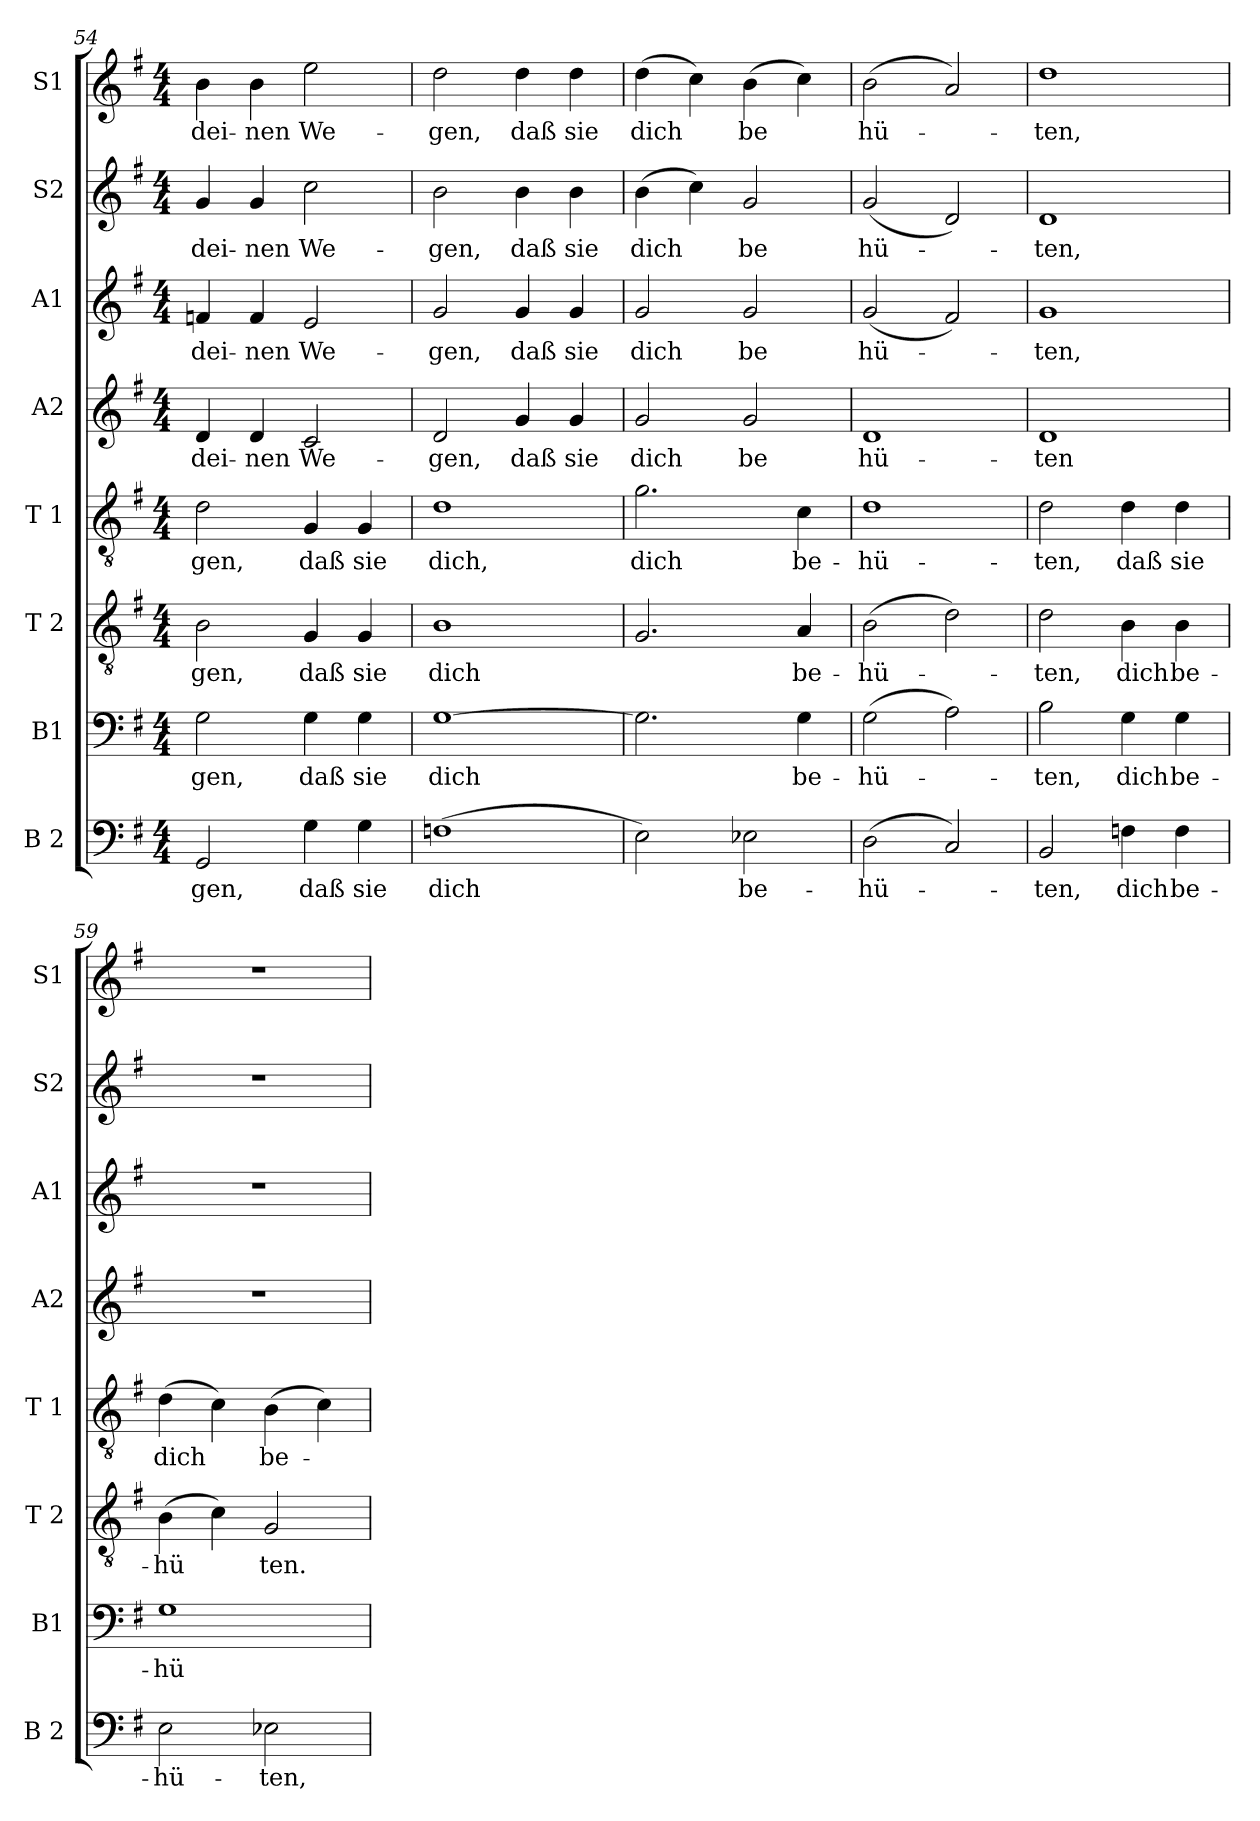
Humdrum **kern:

**kern	**text	**kern	**text	**kern	**text	**kern	**text	**kern	**text	**kern	**text	**kern	**text	**kern	**text
*part8	*part8	*part7	*part7	*part6	*part6	*part5	*part5	*part4	*part4	*part3	*part3	*part2	*part2	*part1	*part1
*staff8	*staff8	*staff7	*staff7	*staff6	*staff6	*staff5	*staff5	*staff4	*staff4	*staff3	*staff3	*staff2	*staff2	*staff1	*staff1
*I"B 2	*	*I"B1	*	*I"T 2	*	*I"T 1	*	*I"A2	*	*I"A1	*	*I"S2	*	*I"S1	*
*I'B 2	*	*I'B1	*	*I'T 2	*	*I'T 1	*	*I'A2	*	*I'A1	*	*I'S2	*	*I'S1	*
*clefF4	*	*clefF4	*	*clefGv2	*	*clefGv2	*	*clefG2	*	*clefG2	*	*clefG2	*	*clefG2	*
*k[f#]	*	*k[f#]	*	*k[f#]	*	*k[f#]	*	*k[f#]	*	*k[f#]	*	*k[f#]	*	*k[f#]	*
*M4/4	*	*M4/4	*	*M4/4	*	*M4/4	*	*M4/4	*	*M4/4	*	*M4/4	*	*M4/4	*
=54	=54	=54	=54	=54	=54	=54	=54	=54	=54	=54	=54	=54	=54	=54	=54
2GG/	-gen,	2G\	-gen,	2B\	-gen,	2d\	-gen,	4d/	dei-	4fn/	dei-	4g/	dei-	4b\	dei-
.	.	.	.	.	.	.	.	4d/	-nen	4f/	-nen	4g/	-nen	4b\	-nen
4G\	daß	4G\	daß	4G/	daß	4G/	daß	2c/	We-	2e/	We-	2cc\	We-	2ee\	We-
4G\	sie	4G\	sie	4G/	sie	4G/	sie	.	.	.	.	.	.	.	.
=55	=55	=55	=55	=55	=55	=55	=55	=55	=55	=55	=55	=55	=55	=55	=55
(1Fn	dich	[1G	dich	1B	dich	1d	dich,	2d/	-gen,	2g/	-gen,	2b\	-gen,	2dd\	-gen,
.	.	.	.	.	.	.	.	4g/	daß	4g/	daß	4b\	daß	4dd\	daß
.	.	.	.	.	.	.	.	4g/	sie	4g/	sie	4b\	sie	4dd\	sie
=56	=56	=56	=56	=56	=56	=56	=56	=56	=56	=56	=56	=56	=56	=56	=56
2E\)	.	2.G\]	.	2.G/	.	2.g\	dich	2g/	dich	2g/	dich	(4b\	dich	(4dd\	dich
.	.	.	.	.	.	.	.	.	.	.	.	4cc\)	.	4cc\)	.
2E-X\	be-	.	.	.	.	.	.	2g/	be	2g/	be	2g/	be	(4b\	be
.	.	4G\	be-	4A/	be-	4c\	be-	.	.	.	.	.	.	4cc\)	.
=57	=57	=57	=57	=57	=57	=57	=57	=57	=57	=57	=57	=57	=57	=57	=57
(2D\	-hü-	(2G\	-hü-	(2B\	-hü-	1d	-hü-	1d	hü-	(2g/	hü-	(2g/	hü-	(2b\	hü-
2C/)	.	2A\)	.	2d\)	.	.	.	.	.	2f#/)	.	2d/)	.	2a/)	.
!!LO:PB:g=z
=58	=58	=58	=58	=58	=58	=58	=58	=58	=58	=58	=58	=58	=58	=58	=58
2BB/	-ten,	2B\	-ten,	2d\	-ten,	2d\	-ten,	1d	-ten	1g	-ten,	1d	-ten,	1dd	-ten,
4Fn\	dich	4G\	dich	4B\	dich	4d\	daß	.	.	.	.	.	.	.	.
4F\	be-	4G\	be-	4B\	be-	4d\	sie	.	.	.	.	.	.	.	.
=59	=59	=59	=59	=59	=59	=59	=59	=59	=59	=59	=59	=59	=59	=59	=59
2E\	-hü-	1G	-hü-	(4B\	-hü	(4d\	dich	1r	.	1r	.	1r	.	1r	.
.	.	.	.	4c\)	.	4c\)	.	.	.	.	.	.	.	.	.
2E-X\	-ten,	.	.	2G/	ten.	(4B\	be-	.	.	.	.	.	.	.	.
.	.	.	.	.	.	4c\)	.	.	.	.	.	.	.	.	.
=	=	=	=	=	=	=	=	=	=	=	=	=	=	=	=
*-	*-	*-	*-	*-	*-	*-	*-	*-	*-	*-	*-	*-	*-	*-	*-
